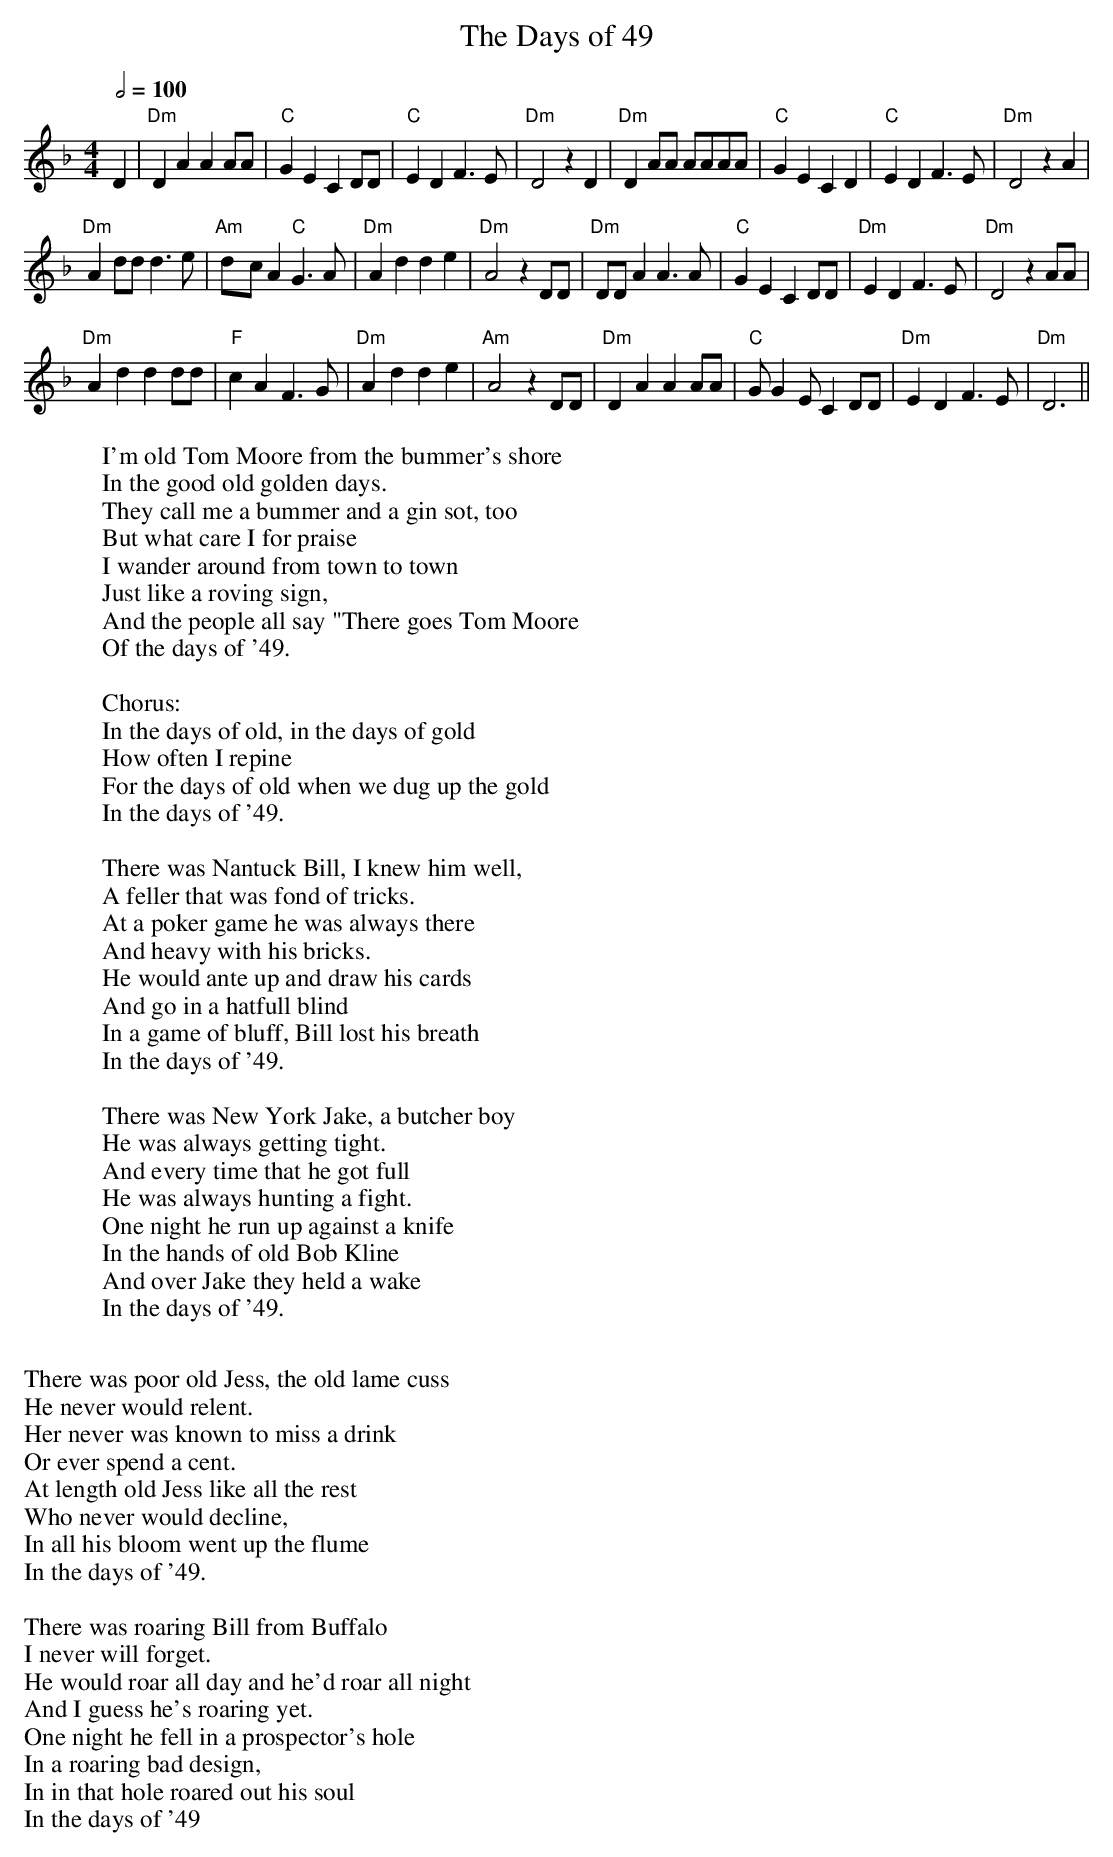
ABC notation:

X:1
T:Days of 49, The
M:4/4
L:1/8
Q:2/4=100
W:I'm old Tom Moore from the bummer's shore
W:In the good old golden days.
W:They call me a bummer and a gin sot, too
W:But what care I for praise
W:I wander around from town to town
W:Just like a roving sign,
W:And the people all say "There goes Tom Moore
W:Of the days of '49.
W:
W:  Chorus:
W:  In the days of old, in the days of gold
W:  How often I repine
W:  For the days of old when we dug up the gold
W:  In the days of '49.
W:
W:There was Nantuck Bill, I knew him well,
W:A feller that was fond of tricks.
W:At a poker game he was always there
W:And heavy with his bricks.
W:He would ante up and draw his cards
W:And go in a hatfull blind
W:In a game of bluff, Bill lost his breath
W:In the days of '49.
W:
W:There was New York Jake, a butcher boy
W:He was always getting tight.
W:And every time that he got full
W:He was always hunting a fight.
W:One night he run up against a knife
W:In the hands of old Bob Kline
W:And over Jake they held a wake
W:In the days of '49.
W:
W:There was poor old Jess, the old lame cuss
W:He never would relent.
W:Her never was known to miss a drink
W:Or ever spend a cent.
W:At length old Jess like all the rest
W:Who never would decline,
W:In all his bloom went up the flume
W:In the days of '49.
W:
W:There was roaring Bill from Buffalo
W:I never will forget.
W:He would roar all day and he'd roar all night
W:And I guess he's roaring yet.
W:One night he fell in a prospector's hole
W:In a roaring bad design,
W:In in that hole roared out his soul
W:In the days of '49
K:F
D2|"Dm"D2A2 A2AA|"C"G2E2 C2DD|"C"E2D2 F3E|"Dm"D4 z2D2|\
"Dm"D2AA AAAA|"C"G2E2 C2D2|"C"E2D2 F3E|"Dm"D4 z2A2|
"Dm"A2dd d3e|"Am"d-cA2 "C"G3A|"Dm"A2d2 d2e2|"Dm"A4 z2DD|\
"Dm"DDA2 A3A|"C"G2E2 C2DD|"Dm"E2D2 F3E|"Dm"D4 z2AA|
"Dm"A2d2 d2dd|"F"c2A2 F3G|"Dm"A2d2 d2e2|"Am"A4 z2DD|\
"Dm"D2A2 A2AA|"C"GG2E C2DD|"Dm"E2D2 F3E|"Dm"D6||
